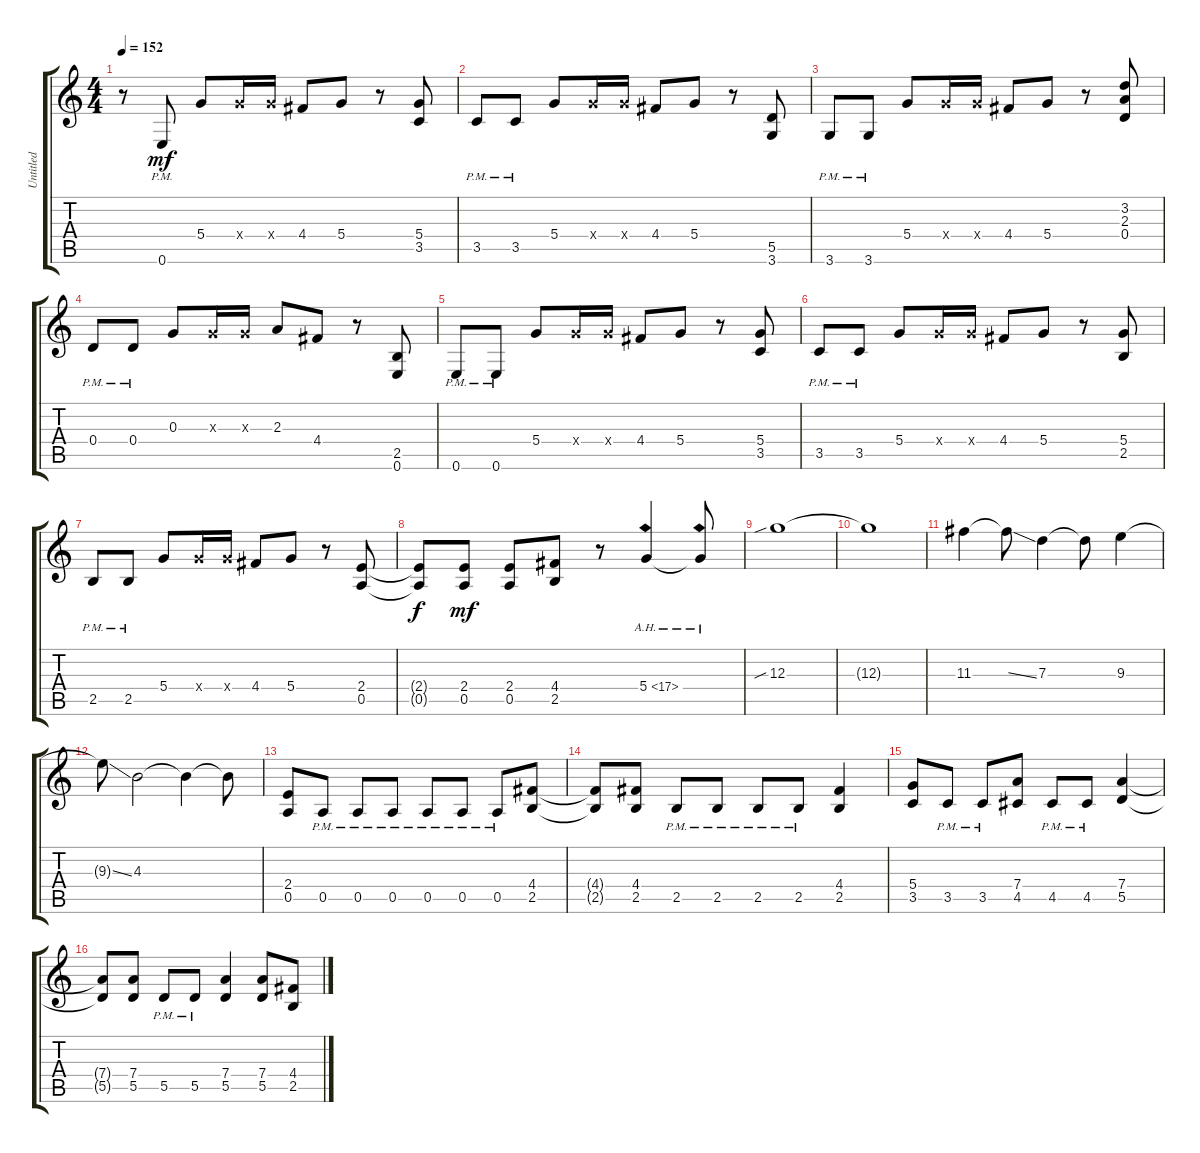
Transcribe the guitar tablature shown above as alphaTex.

\track ("Untitled" "Untitled") {instrument distortionguitar}
\staff {score tabs}
\tuning (E4 B3 G3 D3 A2 E2) {hide}
\ts (4 4)
\tempo 152
\clef g2
\ks c
r.8{dy f} 0.6{pm}.8{dy mf} 5.4.8 5.4{x}.16 5.4{x}.16 4.4.8 5.4.8 r.8 (5.4 3.5).8 |
3.5{pm}.8 3.5{pm}.8 5.4.8 5.4{x}.16 5.4{x}.16 4.4.8 5.4.8 r.8 (5.5 3.6).8 |
3.6{pm}.8 3.6{pm}.8 5.4.8 5.4{x}.16 5.4{x}.16 4.4.8 5.4.8 r.8 (3.2 2.3 0.4).8 |
0.4{pm}.8 0.4{pm}.8 0.3.8 0.3{x}.16 0.3{x}.16 2.3.8 4.4.8 r.8 (2.5 0.6).8 |
0.6{pm}.8 0.6{pm}.8 5.4.8 5.4{x}.16 5.4{x}.16 4.4.8 5.4.8 r.8 (5.4 3.5).8 |
3.5{pm}.8 3.5{pm}.8 5.4.8 5.4{x}.16 5.4{x}.16 4.4.8 5.4.8 r.8 (5.4 2.5).8 |
2.5{pm}.8 2.5{pm}.8 5.4.8 5.4{x}.16 5.4{x}.16 4.4.8 5.4.8 r.8 (2.4 0.5).8 |
(2.4{t} 0.5{t}).8{dy f} (2.4 0.5).8{dy mf} (2.4 0.5).8 (4.4 2.5).8 r.8 5.4{ah 12}.4 5.4{ah 12 t}.8 |
12.3{sib}.1 |
12.3{t}.1 |
11.3.4 11.3{ss t}.8 7.3.4 7.3{t}.8 9.3.4 |
9.3{ss t}.8 4.3.2 4.3{t}.4 4.3{t}.8 |
(2.4 0.5).8 0.5{pm}.8 0.5{pm}.8 0.5{pm}.8 0.5{pm}.8 0.5{pm}.8 0.5{pm}.8 (4.4 2.5).8 |
(4.4{t} 2.5{t}).8 (4.4 2.5).8 2.5{pm}.8 2.5{pm}.8 2.5{pm}.8 2.5{pm}.8 (4.4 2.5).4 |
(5.4 3.5).8 3.5{pm}.8 3.5{pm}.8 (7.4 4.5).8 4.5{pm}.8 4.5{pm}.8 (7.4 5.5).4 |
(7.4{t} 5.5{t}).8 (7.4 5.5).8 5.5{pm}.8 5.5{pm}.8 (7.4 5.5).4 (7.4 5.5).8 (4.4 2.5).8
